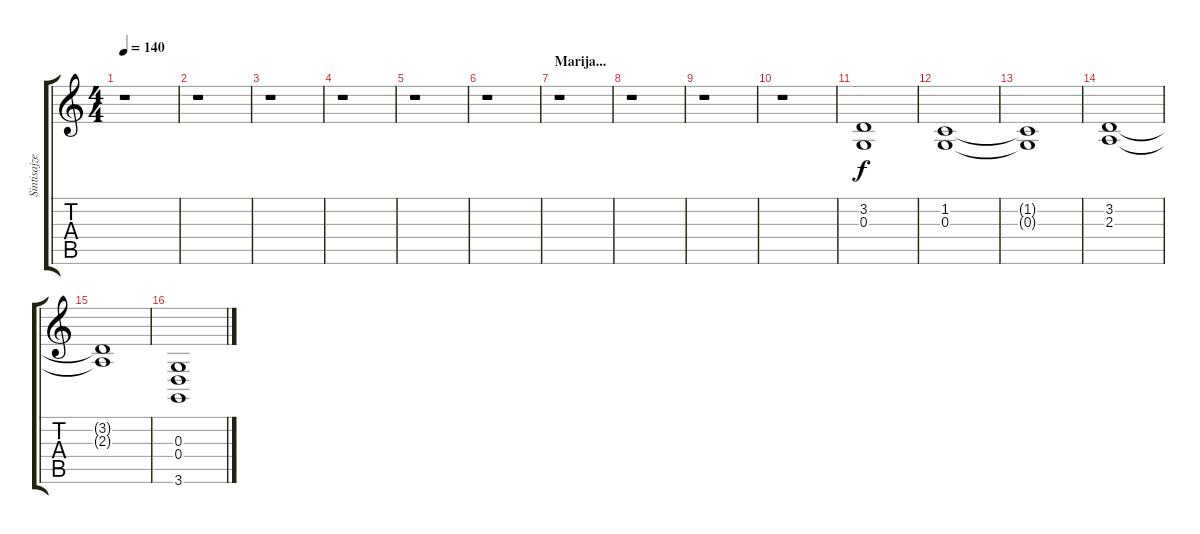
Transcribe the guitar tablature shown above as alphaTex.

\track ("Sintisajzer" "Sintisajze") {instrument synthstrings1}
\staff {score tabs}
\tuning (E4 B3 G3 D3 A2 E2) {hide}
\ts (4 4)
\tempo 140
\clef g2
\ks c
r.1{dy mp} |
r.1 |
r.1 |
r.1 |
r.1 |
r.1 |
\section ("" "Marija...")
r.1 |
r.1 |
r.1 |
r.1 |
(3.2 0.3).1{dy f volume 13} |
(1.2 0.3).1 |
(1.2{t} 0.3{t}).1 |
(3.2 2.3).1 |
(3.2{t} 2.3{t}).1 |
(0.3 0.4 3.6).1
